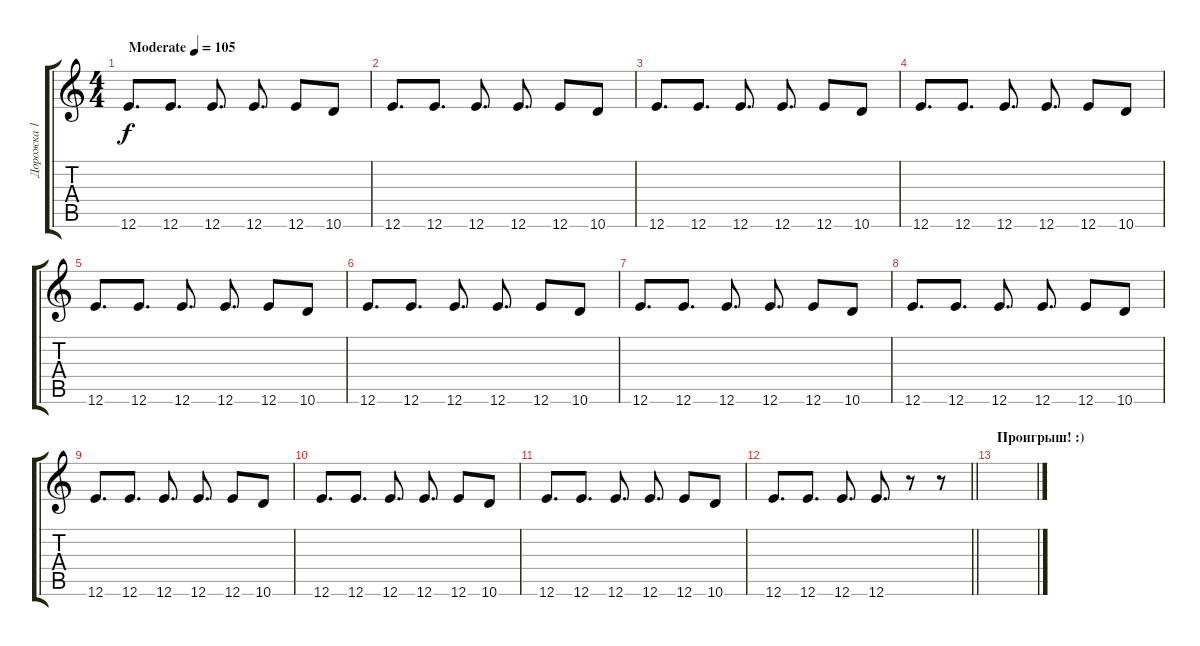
\track ("Дорожка 1" "Дорожка 1") {instrument distortionguitar}
\staff {score tabs}
\tuning (E4 B3 G3 D3 A2 E2) {hide}
\ts (4 4)
\tempo (105 "Moderate")
\clef g2
\ks c
12.6.8{d dy f instrument distortionguitar} 12.6.8{d} 12.6.8{d} 12.6.8{d} 12.6.8 10.6.8 |
12.6.8{d} 12.6.8{d} 12.6.8{d} 12.6.8{d} 12.6.8 10.6.8 |
12.6.8{d} 12.6.8{d} 12.6.8{d} 12.6.8{d} 12.6.8 10.6.8 |
12.6.8{d} 12.6.8{d} 12.6.8{d} 12.6.8{d} 12.6.8 10.6.8 |
12.6.8{d} 12.6.8{d} 12.6.8{d} 12.6.8{d} 12.6.8 10.6.8 |
12.6.8{d} 12.6.8{d} 12.6.8{d} 12.6.8{d} 12.6.8 10.6.8 |
12.6.8{d} 12.6.8{d} 12.6.8{d} 12.6.8{d} 12.6.8 10.6.8 |
12.6.8{d} 12.6.8{d} 12.6.8{d} 12.6.8{d} 12.6.8 10.6.8 |
12.6.8{d} 12.6.8{d} 12.6.8{d} 12.6.8{d} 12.6.8 10.6.8 |
12.6.8{d} 12.6.8{d} 12.6.8{d} 12.6.8{d} 12.6.8 10.6.8 |
12.6.8{d} 12.6.8{d} 12.6.8{d} 12.6.8{d} 12.6.8 10.6.8 |
\barLineRight lightlight
12.6.8{d} 12.6.8{d} 12.6.8{d} 12.6.8{d} r.8 r.8 |
\section ("" "Проигрыш! :)")
